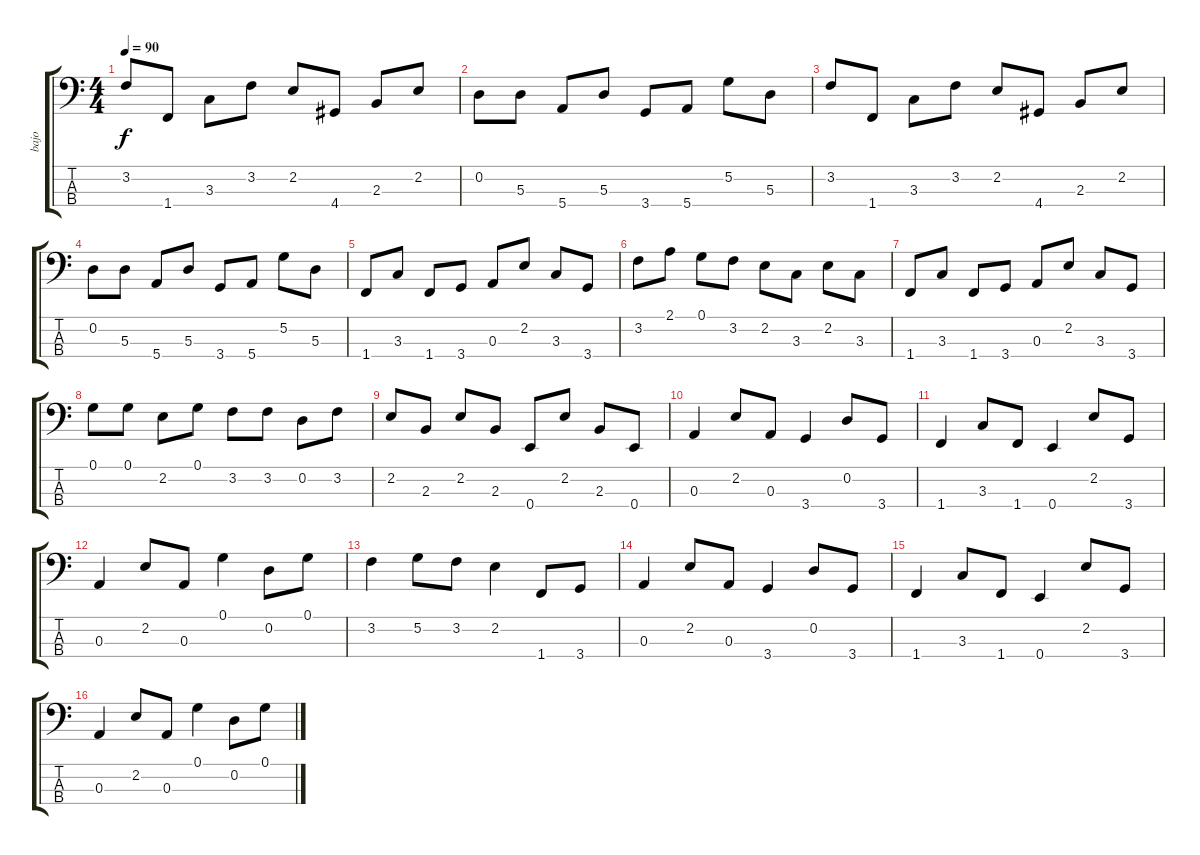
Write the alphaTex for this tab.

\track ("bajo" "bajo") {instrument electricbassfinger}
\staff {score tabs}
\tuning (G2 D2 A1 E1) {hide}
\ts (4 4)
\tempo 90
\clef f4
\ks c
3.2.8{dy f} 1.4.8 3.3.8 3.2.8 2.2.8 4.4.8 2.3.8 2.2.8 |
0.2.8 5.3.8 5.4.8 5.3.8 3.4.8 5.4.8 5.2.8 5.3.8 |
3.2.8 1.4.8 3.3.8 3.2.8 2.2.8 4.4.8 2.3.8 2.2.8 |
0.2.8 5.3.8 5.4.8 5.3.8 3.4.8 5.4.8 5.2.8 5.3.8 |
1.4.8 3.3.8 1.4.8 3.4.8 0.3.8 2.2.8 3.3.8 3.4.8 |
3.2.8 2.1.8 0.1.8 3.2.8 2.2.8 3.3.8 2.2.8 3.3.8 |
1.4.8 3.3.8 1.4.8 3.4.8 0.3.8 2.2.8 3.3.8 3.4.8 |
0.1.8 0.1.8 2.2.8 0.1.8 3.2.8 3.2.8 0.2.8 3.2.8 |
2.2.8 2.3.8 2.2.8 2.3.8 0.4.8 2.2.8 2.3.8 0.4.8 |
0.3.4 2.2.8 0.3.8 3.4.4 0.2.8 3.4.8 |
1.4.4 3.3.8 1.4.8 0.4.4 2.2.8 3.4.8 |
0.3.4 2.2.8 0.3.8 0.1.4 0.2.8 0.1.8 |
3.2.4 5.2.8 3.2.8 2.2.4 1.4.8 3.4.8 |
0.3.4 2.2.8 0.3.8 3.4.4 0.2.8 3.4.8 |
1.4.4 3.3.8 1.4.8 0.4.4 2.2.8 3.4.8 |
0.3.4 2.2.8 0.3.8 0.1.4 0.2.8 0.1.8
